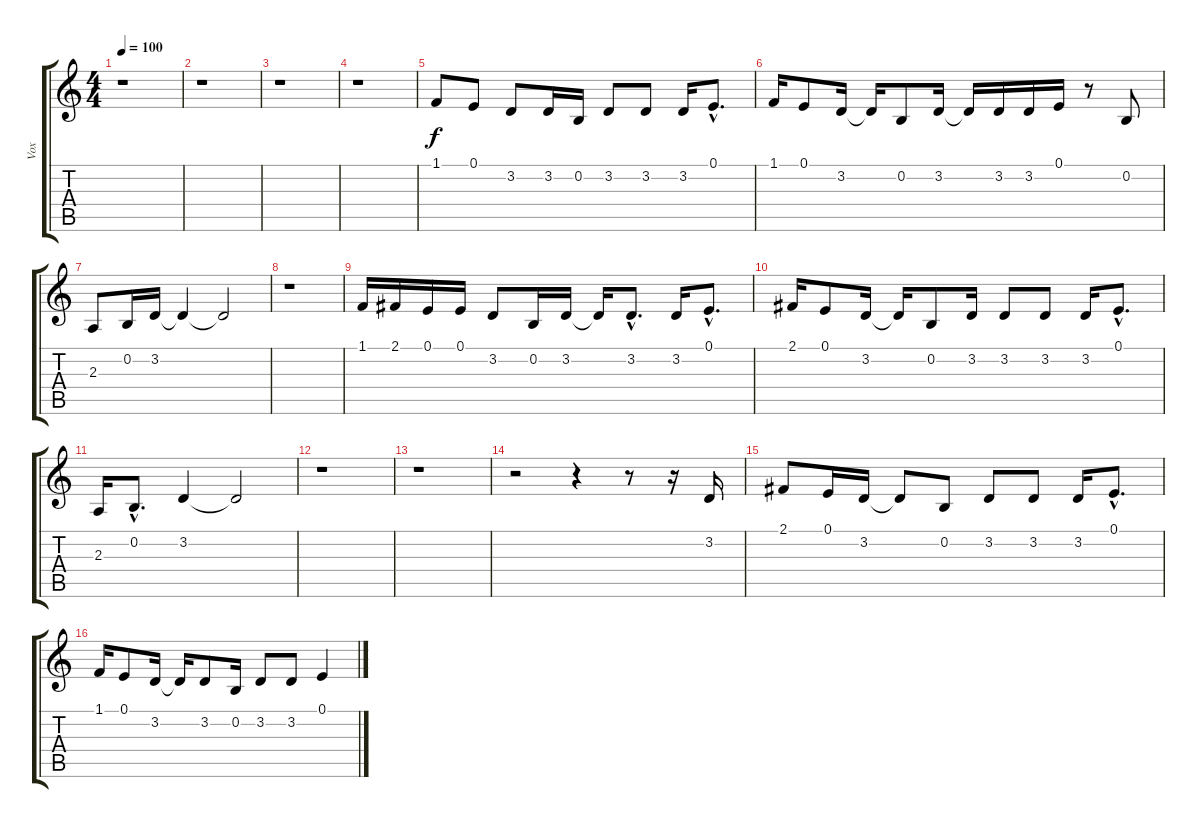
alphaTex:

\track ("Vox" "Vox") {instrument drawbarorgan}
\staff {score tabs}
\tuning (E4 B3 G3 D3 A2 E2) {hide}
\ts (4 4)
\tempo 100
\clef g2
\ks c
r.1{dy f instrument drawbarorgan} |
r.1 |
r.1 |
r.1 |
1.1.8 0.1.8 3.2.8 3.2.16 0.2.16 3.2.8 3.2.8 3.2.16 0.1{hac}.8{d} |
1.1.16 0.1.8 3.2.16 3.2{t}.16 0.2.8 3.2.16 3.2{t}.16 3.2.16 3.2.16 0.1.16 r.8 0.2.8 |
2.3.8 0.2.16 3.2.16 3.2{t}.4 3.2{t}.2 |
r.1 |
1.1.16 2.1.16 0.1.16 0.1.16 3.2.8 0.2.16 3.2.16 3.2{t}.16 3.2{hac}.8{d} 3.2.16 0.1{hac}.8{d} |
2.1.16 0.1.8 3.2.16 3.2{t}.16 0.2.8 3.2.16 3.2.8 3.2.8 3.2.16 0.1{hac}.8{d} |
2.3.16 0.2{hac}.8{d} 3.2.4 3.2{t}.2 |
r.1 |
r.1 |
r.2 r.4 r.8 r.16 3.2.16 |
2.1.8 0.1.16 3.2.16 3.2{t}.8 0.2.8 3.2.8 3.2.8 3.2.16 0.1{hac}.8{d} |
1.1.16 0.1.8 3.2.16 3.2{t}.16 3.2.8 0.2.16 3.2.8 3.2.8 0.1.4
